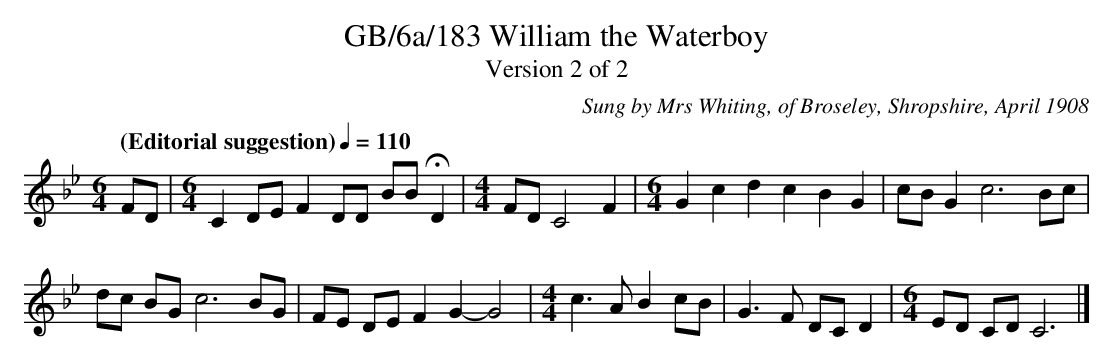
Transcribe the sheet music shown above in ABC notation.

X:1
T:GB/6a/183 William the Waterboy
T:Version 2 of 2
C:Sung by Mrs Whiting, of Broseley, Shropshire, April 1908
M:6/4
L:1/8
Q:"(Editorial suggestion)" 1/4=110
K:Cdor
FD |[M:6/4] C2 DE F2 DD BB HD2 |[M:4/4] FD C4 F2 |[M:6/4] G2 c2 d2 c2 B2 G2 | cB G2 c6 Bc |
dc BG c6 BG | FE DE F2 G2-G4 |[M:4/4] c3 A B2 cB |G3 F DC D2 |[M:6/4] ED CD C6 |]
